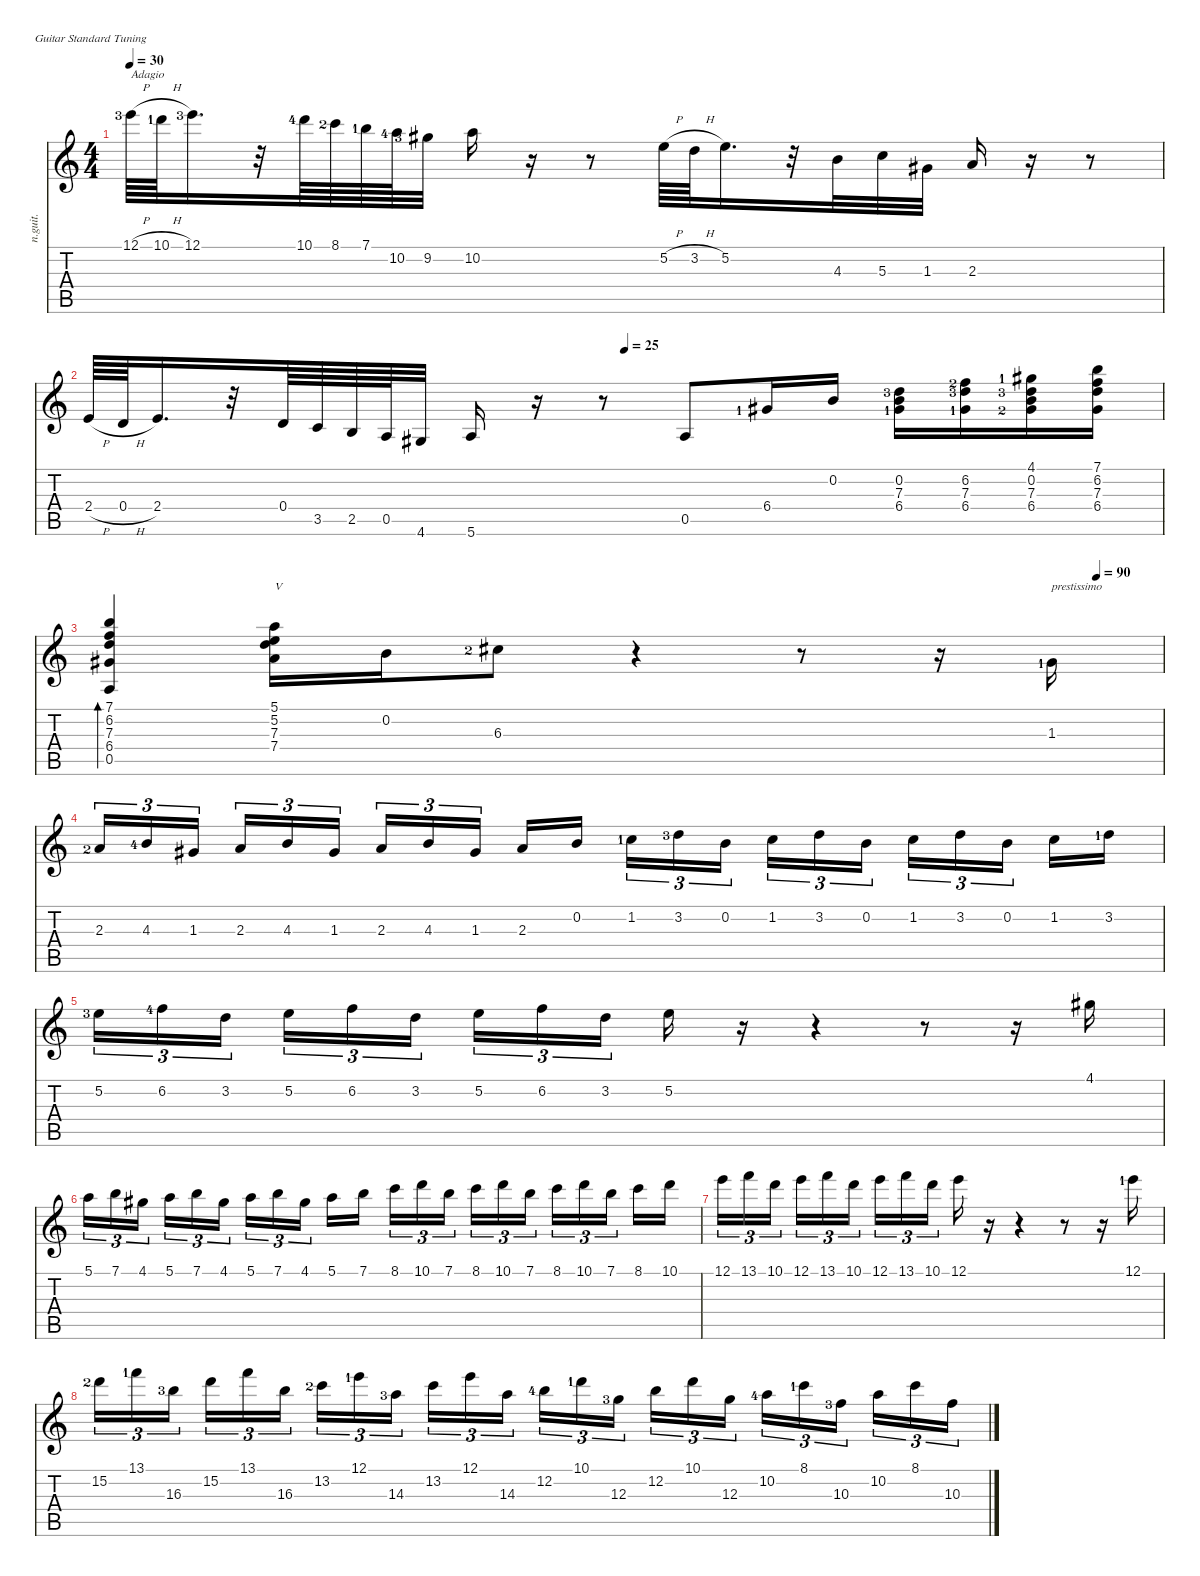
\defaultSystemsLayout 4
\hideDynamics
\bracketExtendMode nobrackets
\track ("Guitare classique" "n.guit.") {instrument acousticguitarnylon}
\staff {score tabs}
\tuning (E4 B3 G3 D3 A2 E2)
\ts (4 4)
\tempo 30
\clef g2
\ks c
12.1{h lf 4}.64{txt "Adagio" dy f instrument acousticguitarnylon beam Down} 10.1{h lf 2}.64{beam Down} 12.1{lf 4}.16{d beam Down} r.32{beam Down} 10.1{lf 5}.64{beam Down} 8.1{lf 3}.64{beam Down} 7.1{lf 2}.64{beam Down} 10.2{lf 5}.64{beam Down} 9.2{lf 4 acc #}.32{beam Down} 10.2.16{beam Down} r.16{beam Down} r.8{beam Down} 5.2{h}.64{beam Down} 3.2{h}.64{beam Down} 5.2.16{d beam Down} r.32{beam Down} 4.3.32{beam Down} 5.3.32{beam Down} 1.3{acc #}.32{beam Down} 2.3.16{beam Up} r.16{beam Down} r.8{beam Down} |
\tempo (25 0.5)
2.4{h}.64{beam Up} 0.4{h}.64{beam Up} 2.4.16{d beam Up} r.32{beam Up} 0.4.64{beam Up} 3.5.64{beam Up} 2.5.64{beam Up} 0.5.64{beam Up} 4.6{acc #}.32{beam Up} 5.6.16{beam Up} r.16{beam Down} r.8{beam Down} 0.5.8{beam Up} 6.4{lf 2 acc #}.16{beam Up} 0.2.16{beam Up} (0.2 7.3{lf 4} 6.4{lf 2 acc #}).16{beam Down} (6.2{lf 3} 7.3{lf 4} 6.4{lf 2 acc #}).16{beam Down} (4.1{lf 2 acc #} 0.2 7.3{lf 4} 6.4{lf 3 acc #}).16{beam Down} (7.1 6.2 7.3 6.4{acc #}).16{beam Down} |
\tempo (90 0.9375)
(7.1 6.2 7.3 6.4{acc #} 0.5).4{bd 60 beam Up} (5.1 5.2 7.3 7.4).16{txt "V" beam Down} 0.2.16{beam Down} 6.3{lf 3 acc #}.8{beam Down} r.4{beam Down} r.8{beam Down} r.16{beam Down} 1.3{lf 2 acc #}.16{txt "prestissimo" beam Up} |
2.3{lf 3}.16{tu (3 2) beam Up} 4.3{lf 5}.16{tu (3 2) beam Up} 1.3{acc #}.16{tu (3 2) beam Up} 2.3.16{tu (3 2) beam Up} 4.3.16{tu (3 2) beam Up} 1.3{acc #}.16{tu (3 2) beam Up} 2.3.16{tu (3 2) beam Up} 4.3.16{tu (3 2) beam Up} 1.3{acc #}.16{tu (3 2) beam Up} 2.3.16{beam Up} 0.2.16{beam Up} 1.2{lf 2}.16{tu (3 2) beam Down} 3.2{lf 4}.16{tu (3 2) beam Down} 0.2.16{tu (3 2) beam Down} 1.2.16{tu (3 2) beam Down} 3.2.16{tu (3 2) beam Down} 0.2.16{tu (3 2) beam Down} 1.2.16{tu (3 2) beam Down} 3.2.16{tu (3 2) beam Down} 0.2.16{tu (3 2) beam Down} 1.2.16{beam Down} 3.2{lf 2}.16{beam Down} |
5.2{lf 4}.16{tu (3 2) beam Down} 6.2{lf 5}.16{tu (3 2) beam Down} 3.2.16{tu (3 2) beam Down} 5.2.16{tu (3 2) beam Down} 6.2.16{tu (3 2) beam Down} 3.2.16{tu (3 2) beam Down} 5.2.16{tu (3 2) beam Down} 6.2.16{tu (3 2) beam Down} 3.2.16{tu (3 2) beam Down} 5.2.16{beam Down} r.16{beam Down} r.4{beam Down} r.8{beam Down} r.16{beam Down} 4.1{acc #}.16{beam Down} |
5.1.16{tu (3 2) beam Down} 7.1.16{tu (3 2) beam Down} 4.1{acc #}.16{tu (3 2) beam Down} 5.1.16{tu (3 2) beam Down} 7.1.16{tu (3 2) beam Down} 4.1{acc #}.16{tu (3 2) beam Down} 5.1.16{tu (3 2) beam Down} 7.1.16{tu (3 2) beam Down} 4.1{acc #}.16{tu (3 2) beam Down} 5.1.16{beam Down} 7.1.16{beam Down} 8.1.16{tu (3 2) beam Down} 10.1.16{tu (3 2) beam Down} 7.1.16{tu (3 2) beam Down} 8.1.16{tu (3 2) beam Down} 10.1.16{tu (3 2) beam Down} 7.1.16{tu (3 2) beam Down} 8.1.16{tu (3 2) beam Down} 10.1.16{tu (3 2) beam Down} 7.1.16{tu (3 2) beam Down} 8.1.16{beam Down} 10.1.16{beam Down} |
12.1.16{tu (3 2) beam Down} 13.1.16{tu (3 2) beam Down} 10.1.16{tu (3 2) beam Down} 12.1.16{tu (3 2) beam Down} 13.1.16{tu (3 2) beam Down} 10.1.16{tu (3 2) beam Down} 12.1.16{tu (3 2) beam Down} 13.1.16{tu (3 2) beam Down} 10.1.16{tu (3 2) beam Down} 12.1.16{beam Down} r.16{beam Down} r.4{beam Down} r.8{beam Down} r.16{beam Down} 12.1{lf 2}.16{beam Down} |
15.2{lf 3}.16{tu (3 2) beam Down} 13.1{lf 2}.16{tu (3 2) beam Down} 16.3{lf 4}.16{tu (3 2) beam Down} 15.2.16{tu (3 2) beam Down} 13.1.16{tu (3 2) beam Down} 16.3.16{tu (3 2) beam Down} 13.2{lf 3}.16{tu (3 2) beam Down} 12.1{lf 2}.16{tu (3 2) beam Down} 14.3{lf 4}.16{tu (3 2) beam Down} 13.2.16{tu (3 2) beam Down} 12.1.16{tu (3 2) beam Down} 14.3.16{tu (3 2) beam Down} 12.2{lf 5}.16{tu (3 2) beam Down} 10.1{lf 2}.16{tu (3 2) beam Down} 12.3{lf 4}.16{tu (3 2) beam Down} 12.2.16{tu (3 2) beam Down} 10.1.16{tu (3 2) beam Down} 12.3.16{tu (3 2) beam Down} 10.2{lf 5}.16{tu (3 2) beam Down} 8.1{lf 2}.16{tu (3 2) beam Down} 10.3{lf 4}.16{tu (3 2) beam Down} 10.2.16{tu (3 2) beam Down} 8.1.16{tu (3 2) beam Down} 10.3.16{tu (3 2) beam Down}
